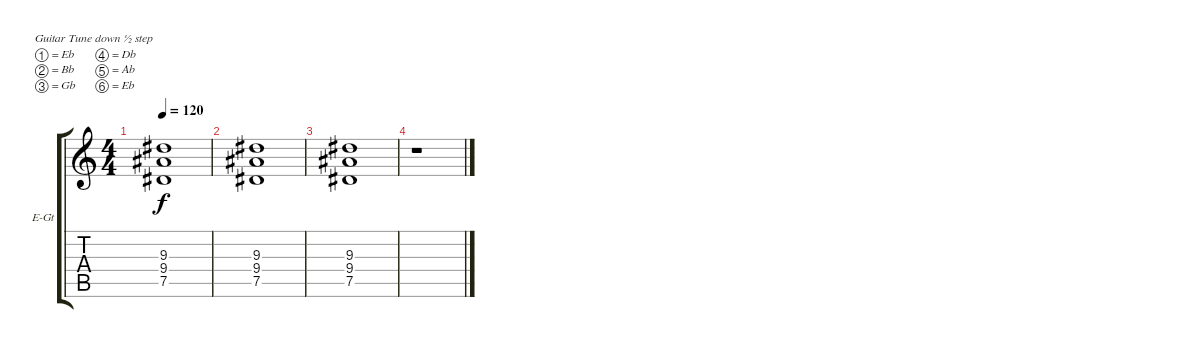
\bracketExtendMode groupsimilarinstruments
\firstSystemTrackNameOrientation horizontal
\otherSystemsTrackNameOrientation horizontal
\track ("Gtr 2" "E-Gt") {instrument electricguitarclean}
\staff {score tabs}
\tuning (Eb4 Bb3 Gb3 Db3 Ab2 Eb2)
\ts (4 4)
\tempo 120
\clef g2
\ks c
(9.3 9.4 7.5).1{dy f} |
(9.3 9.4 7.5).1 |
(9.3 9.4 7.5).1 |
r.1
